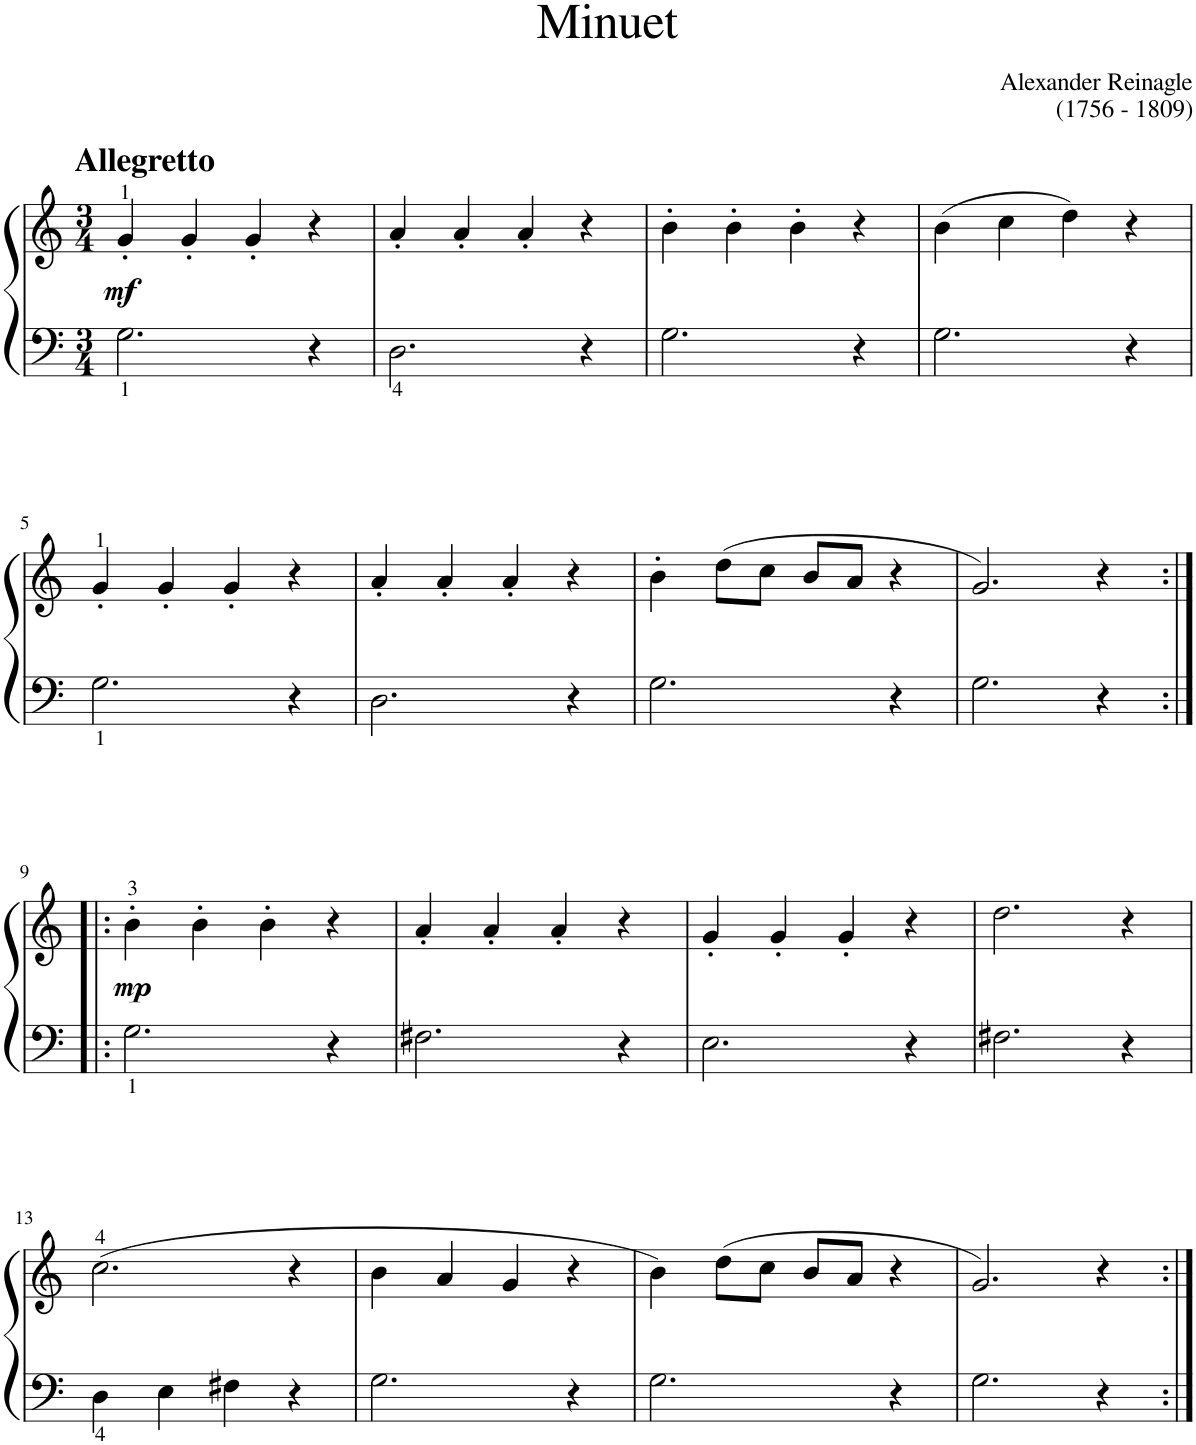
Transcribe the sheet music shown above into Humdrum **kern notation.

**kern	**kern	**dynam
*part1	*part1	*part1
*staff2	*staff1	*staff1/2
*I"Piano	*	*
*I'Pno	*	*
*clefF4	*clefG2	*
*k[]	*k[]	*
*M3/4	*M3/4	*
=1	=1	=1
!	!LO:TX:a:B:t=Allegretto	!
!	!	!LO:DY:b
2.G\	4g'/	mf
.	4g'/	.
.	4g'/	.
4r	4r	.
=2	=2	=2
2.D\	4a'/	.
.	4a'/	.
.	4a'/	.
4r	4r	.
=3	=3	=3
2.G\	4b'\	.
.	4b'\	.
.	4b'\	.
4r	4r	.
=4	=4	=4
2.G\	(4b\	.
.	4cc\	.
.	4dd\)	.
4r	4r	.
!!LO:LB:g=z
=5	=5	=5
2.G\	4g'/	.
.	4g'/	.
.	4g'/	.
4r	4r	.
=6	=6	=6
2.D\	4a'/	.
.	4a'/	.
.	4a'/	.
4r	4r	.
=7	=7	=7
2.G\	4b'\	.
.	(8dd\L	.
.	8cc\J	.
.	8b/L	.
.	8a/J	.
4r	4r	.
=8	=8	=8
2.G\	2.g/)	.
4r	4r	.
!!LO:LB:g=z
=9:|!|:	=9:|!|:	=9:|!|:
!	!	!LO:DY:b
2.G\	4b'\	mp
.	4b'\	.
.	4b'\	.
4r	4r	.
=10	=10	=10
2.F#X\	4a'/	.
.	4a'/	.
.	4a'/	.
4r	4r	.
=11	=11	=11
2.E\	4g'/	.
.	4g'/	.
.	4g'/	.
4r	4r	.
=12	=12	=12
2.F#X\	2.dd\	.
4r	4r	.
!!LO:LB:g=z
=13	=13	=13
4D\	(2.cc\	.
4E\	.	.
4F#X\	.	.
4r	4r	.
=14	=14	=14
2.G\	4b\	.
.	4a/	.
.	4g/	.
4r	4r	.
=15	=15	=15
2.G\	4b\)	.
.	(8dd\L	.
.	8cc\J	.
.	8b/L	.
.	8a/J	.
4r	4r	.
=16	=16	=16
2.G\	2.g/)	.
4r	4r	.
=:|!	=:|!	=:|!
*-	*-	*-
